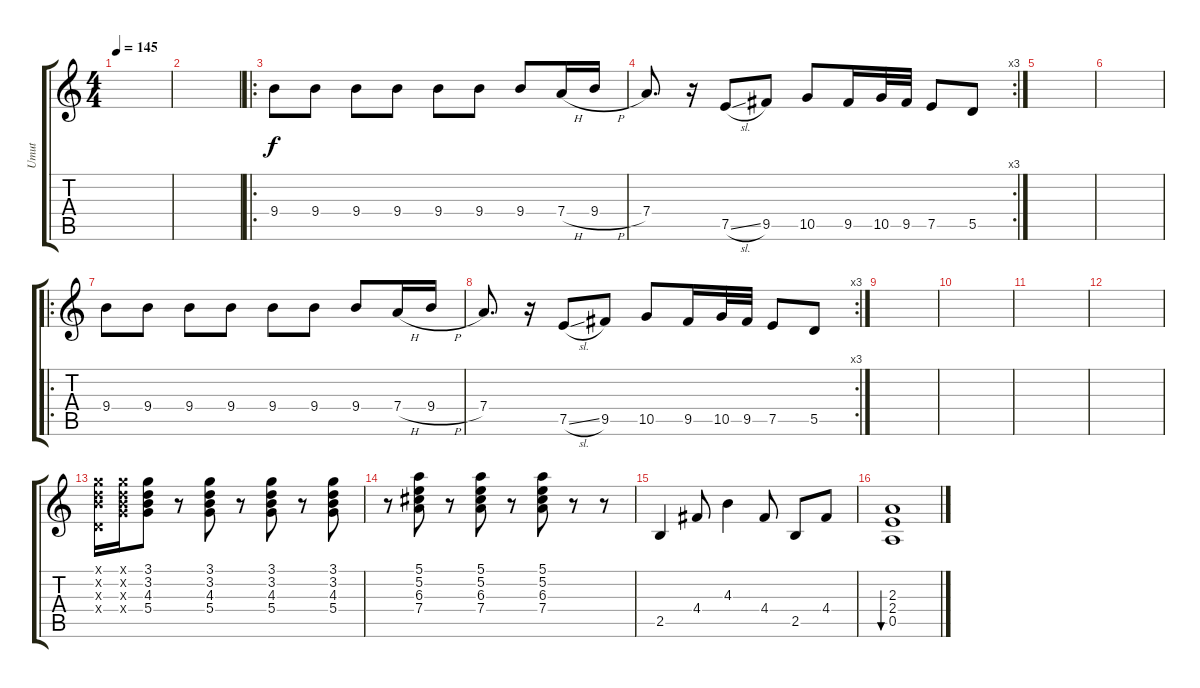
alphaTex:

\track ("Umut" "Umut") {instrument distortionguitar}
\staff {score tabs}
\tuning (E4 B3 G3 D3 A2 E2) {hide}
\ts (4 4)
\tempo 145
\clef g2
\ks c
|
|
\ro
9.4.8 9.4.8 9.4.8 9.4.8 9.4.8 9.4.8 9.4.8 7.4{h}.16 9.4{h}.16 |
\rc 3
7.4.8{d} r.16 7.5{sl}.8 9.5.8 10.5.8 9.5.16 10.5.32 9.5.32 7.5.8 5.5.8 |
|
|
\ro
9.4.8 9.4.8 9.4.8 9.4.8 9.4.8 9.4.8 9.4.8 7.4{h}.16 9.4{h}.16 |
\rc 3
7.4.8{d} r.16 7.5{sl}.8 9.5.8 10.5.8 9.5.16 10.5.32 9.5.32 7.5.8 5.5.8 |
|
|
|
|
(3.1{x} 3.2{x} 4.3{x} 0.4{x}).16 (3.1{x} 3.2{x} 4.3{x} 5.4{x}).16 (3.1 3.2 4.3 5.4).8 r.8 (3.1 3.2 4.3 5.4).8 r.8 (3.1 3.2 4.3 5.4).8 r.8 (3.1 3.2 4.3 5.4).8 |
r.8 (5.1 5.2 6.3 7.4).8 r.8 (5.1 5.2 6.3 7.4).8 r.8 (5.1 5.2 6.3 7.4).8 r.8 r.8 |
2.5.4 4.4.8 4.3.4 4.4.8 2.5.8 4.4.8 |
(2.3 2.4 0.5).1{bu 120}
